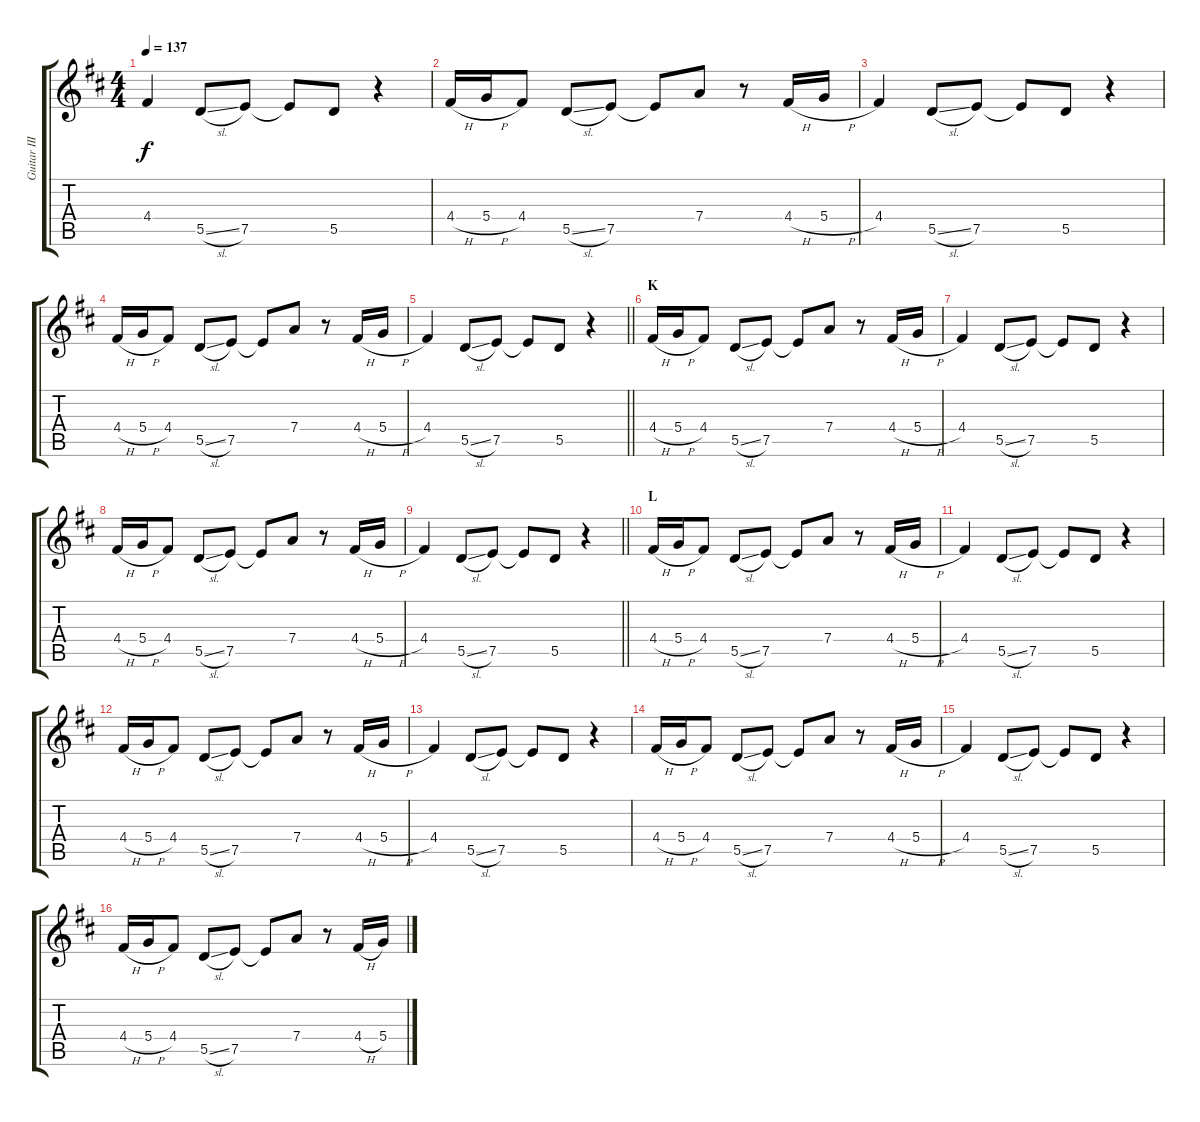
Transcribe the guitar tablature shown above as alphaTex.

\track ("Guitar III" "Guitar III") {instrument electricguitarjazz}
\staff {score tabs}
\tuning (E4 B3 G3 D3 A2 E2) {hide}
\ts (4 4)
\tempo 137
\clef g2
\ks d
4.4.4{dy f} 5.5{sl}.8 7.5.8 7.5{t}.8 5.5.8 r.4 |
4.4{h}.16 5.4{h}.16 4.4.8 5.5{sl}.8 7.5.8 7.5{t}.8 7.4.8 r.8 4.4{h}.16 5.4{h}.16 |
4.4.4 5.5{sl}.8 7.5.8 7.5{t}.8 5.5.8 r.4 |
4.4{h}.16 5.4{h}.16 4.4.8 5.5{sl}.8 7.5.8 7.5{t}.8 7.4.8 r.8 4.4{h}.16 5.4{h}.16 |
\barLineRight lightlight
4.4.4 5.5{sl}.8 7.5.8 7.5{t}.8 5.5.8 r.4 |
\section ("" "K")
4.4{h}.16 5.4{h}.16 4.4.8 5.5{sl}.8 7.5.8 7.5{t}.8 7.4.8 r.8 4.4{h}.16 5.4{h}.16 |
4.4.4 5.5{sl}.8 7.5.8 7.5{t}.8 5.5.8 r.4 |
4.4{h}.16 5.4{h}.16 4.4.8 5.5{sl}.8 7.5.8 7.5{t}.8 7.4.8 r.8 4.4{h}.16 5.4{h}.16 |
\barLineRight lightlight
4.4.4 5.5{sl}.8 7.5.8 7.5{t}.8 5.5.8 r.4 |
\section ("" "L")
4.4{h}.16 5.4{h}.16 4.4.8 5.5{sl}.8 7.5.8 7.5{t}.8 7.4.8 r.8 4.4{h}.16 5.4{h}.16 |
4.4.4 5.5{sl}.8 7.5.8 7.5{t}.8 5.5.8 r.4 |
4.4{h}.16 5.4{h}.16 4.4.8 5.5{sl}.8 7.5.8 7.5{t}.8 7.4.8 r.8 4.4{h}.16 5.4{h}.16 |
4.4.4 5.5{sl}.8 7.5.8 7.5{t}.8 5.5.8 r.4 |
4.4{h}.16 5.4{h}.16 4.4.8 5.5{sl}.8 7.5.8 7.5{t}.8 7.4.8 r.8 4.4{h}.16 5.4{h}.16 |
4.4.4 5.5{sl}.8 7.5.8 7.5{t}.8 5.5.8 r.4 |
4.4{h}.16 5.4{h}.16 4.4.8 5.5{sl}.8 7.5.8 7.5{t}.8 7.4.8 r.8 4.4{h}.16 5.4{h}.16
